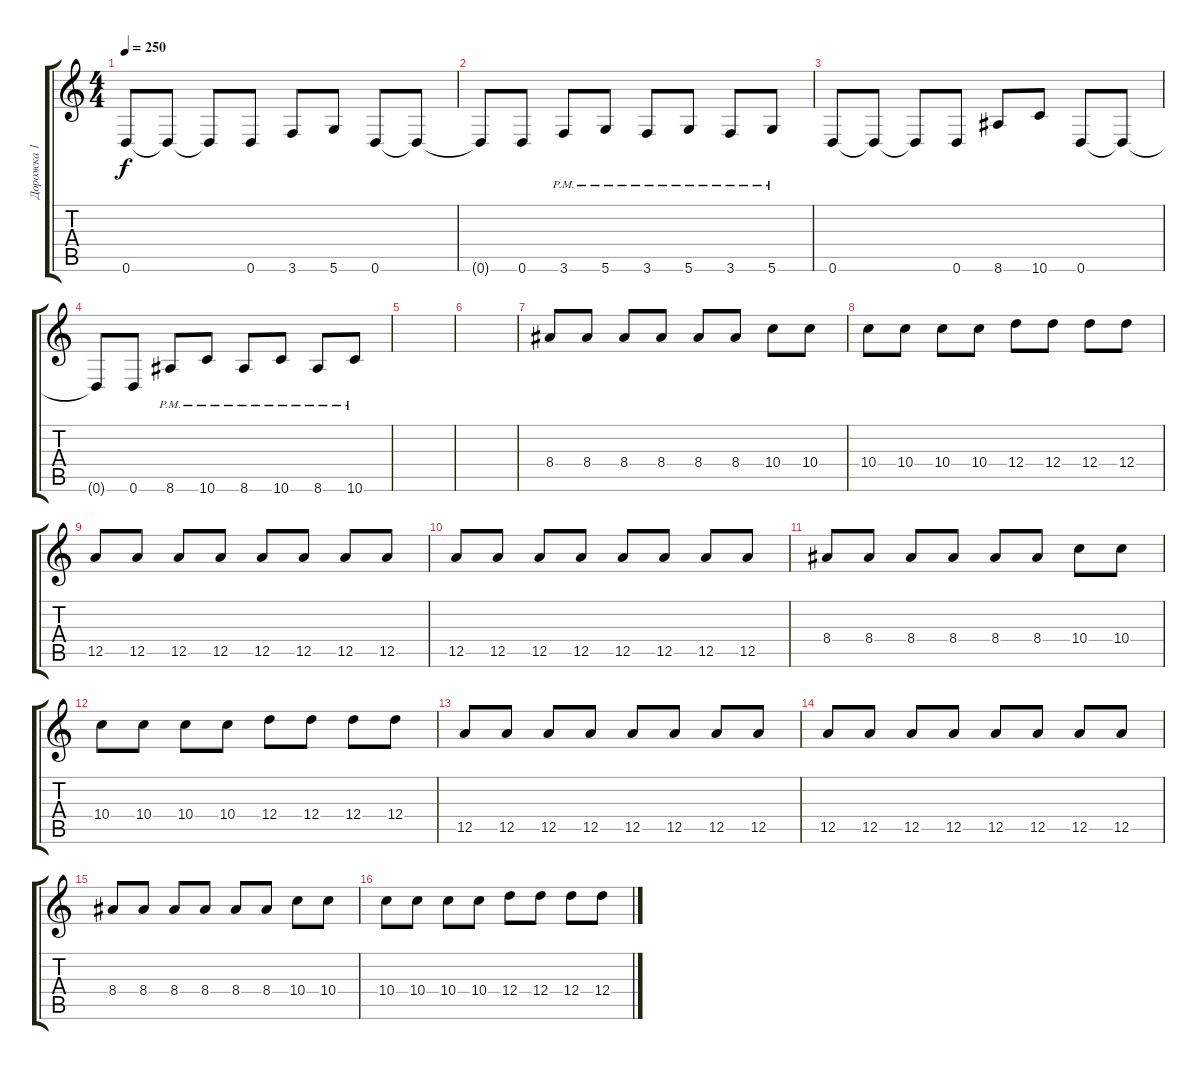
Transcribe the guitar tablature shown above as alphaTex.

\track ("Дорожка 1" "Дорожка 1") {instrument distortionguitar}
\staff {score tabs}
\tuning (E4 B3 G3 D3 A2 D2) {hide}
\ts (4 4)
\tempo 250
\clef g2
\ks c
0.6.8{dy f} 0.6{t}.8 0.6{t}.8 0.6.8 3.6.8 5.6.8 0.6.8 0.6{t}.8 |
0.6{t}.8 0.6.8 3.6{pm}.8 5.6{pm}.8 3.6{pm}.8 5.6{pm}.8 3.6{pm}.8 5.6{pm}.8 |
0.6.8 0.6{t}.8 0.6{t}.8 0.6.8 8.6.8 10.6.8 0.6.8 0.6{t}.8 |
0.6{t}.8 0.6.8 8.6{pm}.8 10.6{pm}.8 8.6{pm}.8 10.6{pm}.8 8.6{pm}.8 10.6{pm}.8 |
|
|
8.4.8 8.4.8 8.4.8 8.4.8 8.4.8 8.4.8 10.4.8 10.4.8 |
10.4.8 10.4.8 10.4.8 10.4.8 12.4.8 12.4.8 12.4.8 12.4.8 |
12.5.8 12.5.8 12.5.8 12.5.8 12.5.8 12.5.8 12.5.8 12.5.8 |
12.5.8 12.5.8 12.5.8 12.5.8 12.5.8 12.5.8 12.5.8 12.5.8 |
8.4.8 8.4.8 8.4.8 8.4.8 8.4.8 8.4.8 10.4.8 10.4.8 |
10.4.8 10.4.8 10.4.8 10.4.8 12.4.8 12.4.8 12.4.8 12.4.8 |
12.5.8 12.5.8 12.5.8 12.5.8 12.5.8 12.5.8 12.5.8 12.5.8 |
12.5.8 12.5.8 12.5.8 12.5.8 12.5.8 12.5.8 12.5.8 12.5.8 |
8.4.8 8.4.8 8.4.8 8.4.8 8.4.8 8.4.8 10.4.8 10.4.8 |
10.4.8 10.4.8 10.4.8 10.4.8 12.4.8 12.4.8 12.4.8 12.4.8
